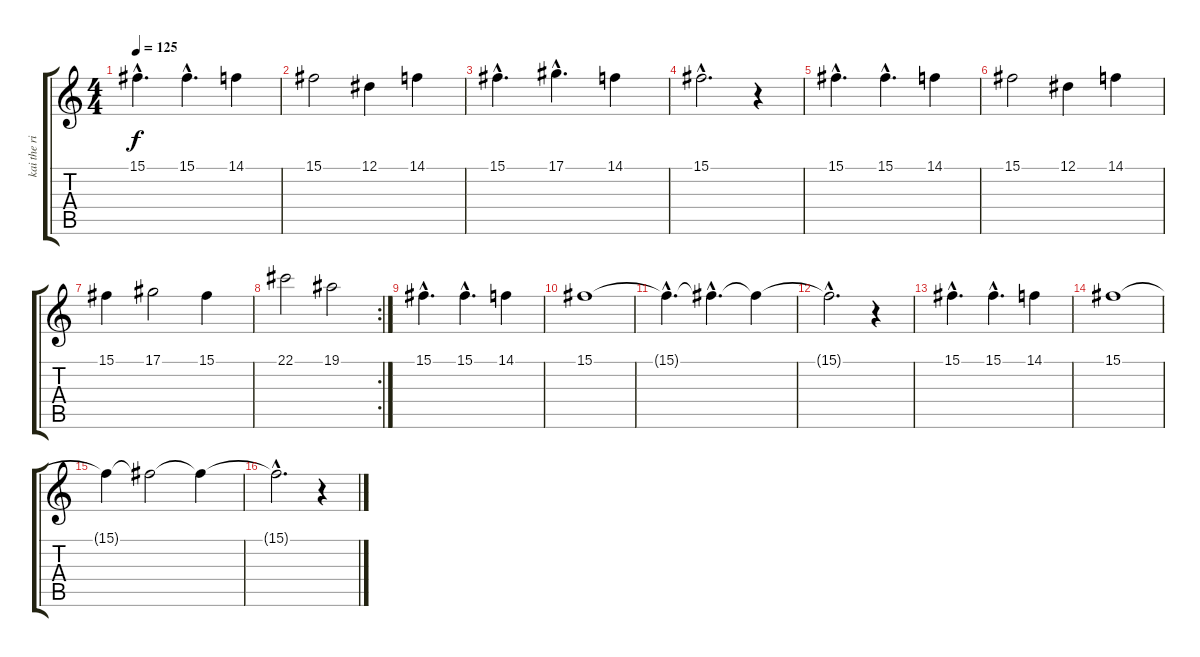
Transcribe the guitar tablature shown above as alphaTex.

\track ("kai the ripper" "kai the ri") {instrument cello}
\staff {score tabs}
\tuning (Eb4 Bb3 Gb3 Db3 Ab2 Eb2) {hide}
\ts (4 4)
\tempo 125
\clef g2
\ks c
15.1{hac}.4{d dy f} 15.1{hac}.4{d} 14.1.4 |
15.1.2 12.1.4 14.1.4 |
15.1{hac}.4{d} 17.1{hac}.4{d} 14.1.4 |
15.1{hac}.2{d} r.4 |
15.1{hac}.4{d} 15.1{hac}.4{d} 14.1.4 |
15.1.2 12.1.4 14.1.4 |
15.1.4 17.1.2 15.1.4 |
\rc 2
22.1.2 19.1.2 |
15.1{hac}.4{d} 15.1{hac}.4{d} 14.1.4 |
15.1.1 |
15.1{hac t}.4{d} 15.1{hac t}.4{d} 15.1{t}.4 |
15.1{hac t}.2{d} r.4 |
15.1{hac}.4{d} 15.1{hac}.4{d} 14.1.4 |
15.1.1 |
15.1{t}.4 15.1{t}.2 15.1{t}.4 |
15.1{hac t}.2{d} r.4
